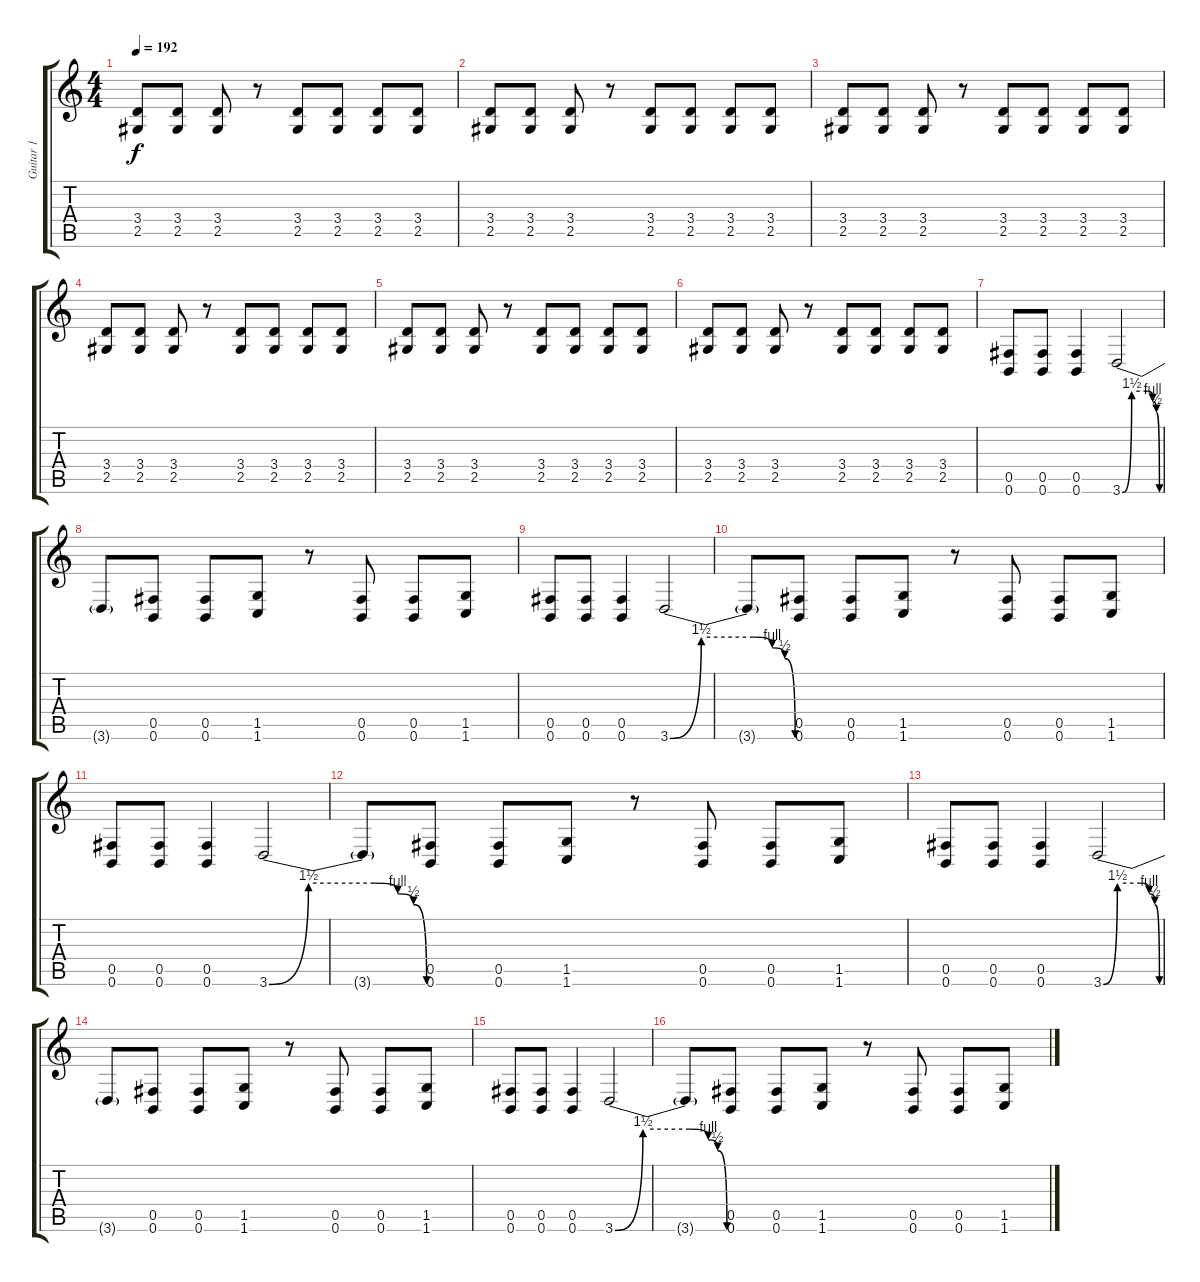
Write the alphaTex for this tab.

\track ("Guitar 1" "Guitar 1") {instrument overdrivenguitar}
\staff {score tabs}
\tuning (Db4 Ab3 E3 B2 Gb2 B1) {hide}
\ts (4 4)
\tempo 192
\clef g2
\ks c
(3.4 2.5).8{dy f} (3.4 2.5).8 (3.4 2.5).8 r.8 (3.4 2.5).8 (3.4 2.5).8 (3.4 2.5).8 (3.4 2.5).8 |
(3.4 2.5).8 (3.4 2.5).8 (3.4 2.5).8 r.8 (3.4 2.5).8 (3.4 2.5).8 (3.4 2.5).8 (3.4 2.5).8 |
(3.4 2.5).8 (3.4 2.5).8 (3.4 2.5).8 r.8 (3.4 2.5).8 (3.4 2.5).8 (3.4 2.5).8 (3.4 2.5).8 |
(3.4 2.5).8 (3.4 2.5).8 (3.4 2.5).8 r.8 (3.4 2.5).8 (3.4 2.5).8 (3.4 2.5).8 (3.4 2.5).8 |
(3.4 2.5).8 (3.4 2.5).8 (3.4 2.5).8 r.8 (3.4 2.5).8 (3.4 2.5).8 (3.4 2.5).8 (3.4 2.5).8 |
(3.4 2.5).8 (3.4 2.5).8 (3.4 2.5).8 r.8 (3.4 2.5).8 (3.4 2.5).8 (3.4 2.5).8 (3.4 2.5).8 |
(0.5 0.6).8 (0.5 0.6).8 (0.5 0.6).4 3.6{be (custom 0 0 15 6 40 6 49 4 55 2 60 0)}.2 |
3.6{t}.8 (0.5 0.6).8 (0.5 0.6).8 (1.5 1.6).8 r.8 (0.5 0.6).8 (0.5 0.6).8 (1.5 1.6).8 |
(0.5 0.6).8 (0.5 0.6).8 (0.5 0.6).4 3.6{be (custom 0 0 15 6 40 6 49 4 55 2 60 0)}.2 |
3.6{t}.8 (0.5 0.6).8 (0.5 0.6).8 (1.5 1.6).8 r.8 (0.5 0.6).8 (0.5 0.6).8 (1.5 1.6).8 |
(0.5 0.6).8 (0.5 0.6).8 (0.5 0.6).4 3.6{be (custom 0 0 15 6 40 6 49 4 55 2 60 0)}.2 |
3.6{t}.8 (0.5 0.6).8 (0.5 0.6).8 (1.5 1.6).8 r.8 (0.5 0.6).8 (0.5 0.6).8 (1.5 1.6).8 |
(0.5 0.6).8 (0.5 0.6).8 (0.5 0.6).4 3.6{be (custom 0 0 15 6 40 6 49 4 55 2 60 0)}.2 |
3.6{t}.8 (0.5 0.6).8 (0.5 0.6).8 (1.5 1.6).8 r.8 (0.5 0.6).8 (0.5 0.6).8 (1.5 1.6).8 |
(0.5 0.6).8 (0.5 0.6).8 (0.5 0.6).4 3.6{be (custom 0 0 15 6 40 6 50 4 55 2 60 0)}.2 |
3.6{t}.8 (0.5 0.6).8 (0.5 0.6).8 (1.5 1.6).8 r.8 (0.5 0.6).8 (0.5 0.6).8 (1.5 1.6).8
